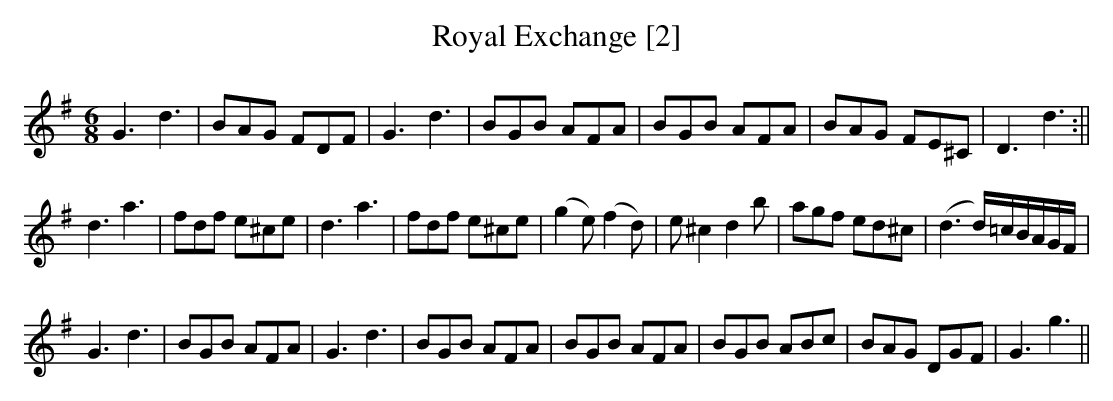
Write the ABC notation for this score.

X:1
T:Royal Exchange [2]
M:6/8
L:1/8
K:G
G3 d3|BAG FDF|G3 d3|BGB AFA|BGB AFA|BAG FE^C|D3 d3:||
d3 a3|fdf e^ce|d3 a3|fdf e^ce|(g2e) (f2d)|e^c2 d2b|agf ed^c|(d3 d/)=c/B/A/G/F/|
G3 d3|BGB AFA|G3 d3|BGB AFA|BGB AFA|BGB ABc|BAG DGF|G3 g3||
